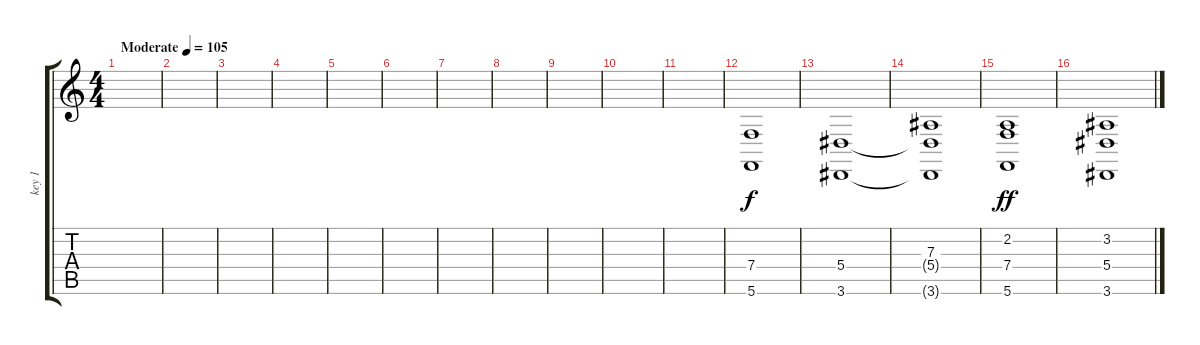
\track ("key 1" "key 1") {instrument stringensemble1}
\staff {score tabs}
\tuning (C4 G3 Eb3 Bb2 F2 C2) {hide}
\ts (4 4)
\tempo (105 "Moderate")
\clef g2
\ks c
|
|
|
|
|
|
|
|
|
|
|
(7.4 5.6).1 |
(5.4 3.6).1 |
(7.3 5.4{t} 3.6{t}).1 |
(2.2 7.4 5.6).1{dy ff} |
(3.2 5.4 3.6).1
